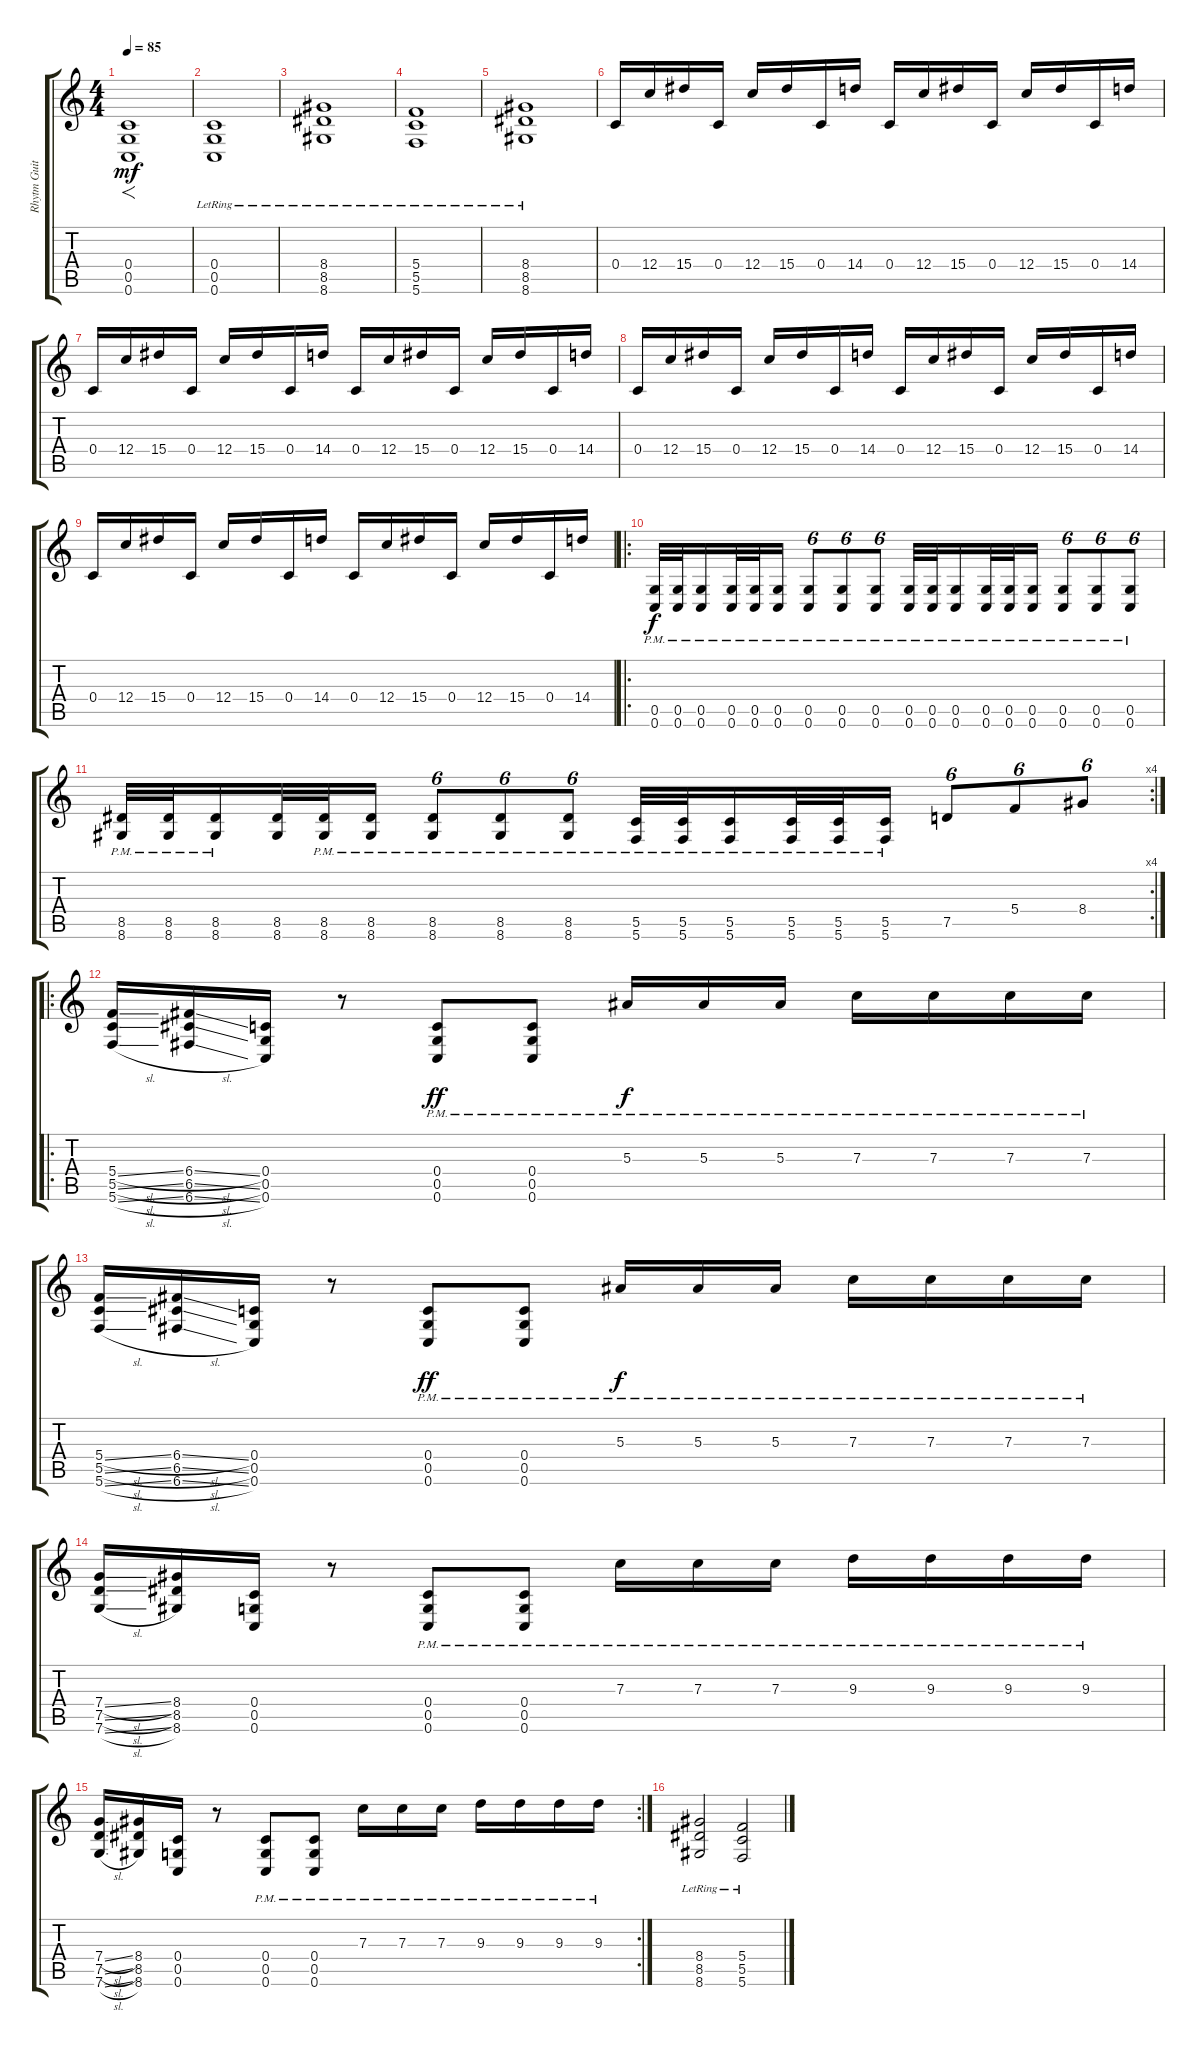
\track ("Rhytm Guitar" "Rhytm Guit") {instrument distortionguitar}
\staff {score tabs}
\tuning (D4 A3 F3 C3 G2 C2) {hide}
\ts (4 4)
\tempo 85
\clef g2
\ks c
(0.4 0.5 0.6).1{f dy mf instrument distortionguitar} |
(0.4{lr} 0.5{lr} 0.6{lr}).1 |
(8.4{lr} 8.5{lr} 8.6{lr}).1 |
(5.4{lr} 5.5{lr} 5.6{lr}).1 |
(8.4{lr} 8.5{lr} 8.6{lr}).1 |
0.4.16 12.4.16 15.4.16 0.4.16 12.4.16 15.4.16 0.4.16 14.4.16 0.4.16 12.4.16 15.4.16 0.4.16 12.4.16 15.4.16 0.4.16 14.4.16 |
0.4.16 12.4.16 15.4.16 0.4.16 12.4.16 15.4.16 0.4.16 14.4.16 0.4.16 12.4.16 15.4.16 0.4.16 12.4.16 15.4.16 0.4.16 14.4.16 |
0.4.16 12.4.16 15.4.16 0.4.16 12.4.16 15.4.16 0.4.16 14.4.16 0.4.16 12.4.16 15.4.16 0.4.16 12.4.16 15.4.16 0.4.16 14.4.16 |
0.4.16 12.4.16 15.4.16 0.4.16 12.4.16 15.4.16 0.4.16 14.4.16 0.4.16 12.4.16 15.4.16 0.4.16 12.4.16 15.4.16 0.4.16 14.4.16 |
\ro
(0.5{pm} 0.6{pm}).32{dy f} (0.5{pm} 0.6{pm}).32 (0.5{pm} 0.6{pm}).16 (0.5{pm} 0.6{pm}).32 (0.5{pm} 0.6{pm}).32 (0.5{pm} 0.6{pm}).16 (0.5{pm} 0.6{pm}).8{tu (6 4)} (0.5{pm} 0.6{pm}).8{tu (6 4)} (0.5{pm} 0.6{pm}).8{tu (6 4)} (0.5{pm} 0.6{pm}).32 (0.5{pm} 0.6{pm}).32 (0.5{pm} 0.6{pm}).16 (0.5{pm} 0.6{pm}).32 (0.5{pm} 0.6{pm}).32 (0.5{pm} 0.6{pm}).16 (0.5{pm} 0.6{pm}).8{tu (6 4)} (0.5{pm} 0.6{pm}).8{tu (6 4)} (0.5{pm} 0.6{pm}).8{tu (6 4)} |
\rc 4
(8.5{pm} 8.6).32 (8.5{pm} 8.6).32 (8.5{pm} 8.6).16 (8.5 8.6).32 (8.5{pm} 8.6).32 (8.5{pm} 8.6{pm}).16 (8.5{pm} 8.6{pm}).8{tu (6 4)} (8.5{pm} 8.6{pm}).8{tu (6 4)} (8.5{pm} 8.6{pm}).8{tu (6 4)} (5.5 5.6{pm}).32 (5.5{pm} 5.6{pm}).32 (5.5{pm} 5.6{pm}).16 (5.5{pm} 5.6{pm}).32 (5.5{pm} 5.6{pm}).32 (5.5{pm} 5.6{pm}).16 7.5.8{tu (6 4)} 5.4.8{tu (6 4)} 8.4.8{tu (6 4)} |
\ro
(5.4{sl} 5.5{sl} 5.6{sl}).16 (6.4{sl} 6.5{sl} 6.6{sl}).16 (0.4 0.5 0.6).16 r.8 (0.4{pm} 0.5{pm} 0.6{pm}).8{dy ff} (0.4{pm} 0.5{pm} 0.6{pm}).8 5.3{pm}.16{dy f} 5.3{pm}.16 5.3{pm}.16 7.3{pm}.16 7.3{pm}.16 7.3{pm}.16 7.3{pm}.16 |
(5.4{sl} 5.5{sl} 5.6{sl}).16 (6.4{sl} 6.5{sl} 6.6{sl}).16 (0.4 0.5 0.6).16 r.8 (0.4{pm} 0.5{pm} 0.6{pm}).8{dy ff} (0.4{pm} 0.5{pm} 0.6{pm}).8 5.3{pm}.16{dy f} 5.3{pm}.16 5.3{pm}.16 7.3{pm}.16 7.3{pm}.16 7.3{pm}.16 7.3{pm}.16 |
(7.4{sl} 7.5{sl} 7.6{sl}).16 (8.4 8.5 8.6).16 (0.4 0.5 0.6).16 r.8 (0.4{pm} 0.5{pm} 0.6{pm}).8 (0.4{pm} 0.5{pm} 0.6{pm}).8 7.3{pm}.16 7.3{pm}.16 7.3{pm}.16 9.3{pm}.16 9.3{pm}.16 9.3{pm}.16 9.3{pm}.16 |
\rc 2
(7.4{sl} 7.5{sl} 7.6{sl}).16 (8.4 8.5 8.6).16 (0.4 0.5 0.6).16 r.8 (0.4{pm} 0.5{pm} 0.6{pm}).8 (0.4{pm} 0.5{pm} 0.6{pm}).8 7.3{pm}.16 7.3{pm}.16 7.3{pm}.16 9.3{pm}.16 9.3{pm}.16 9.3{pm}.16 9.3{pm}.16 |
(8.4{lr} 8.5 8.6).2 (5.4{lr} 5.5 5.6).2
